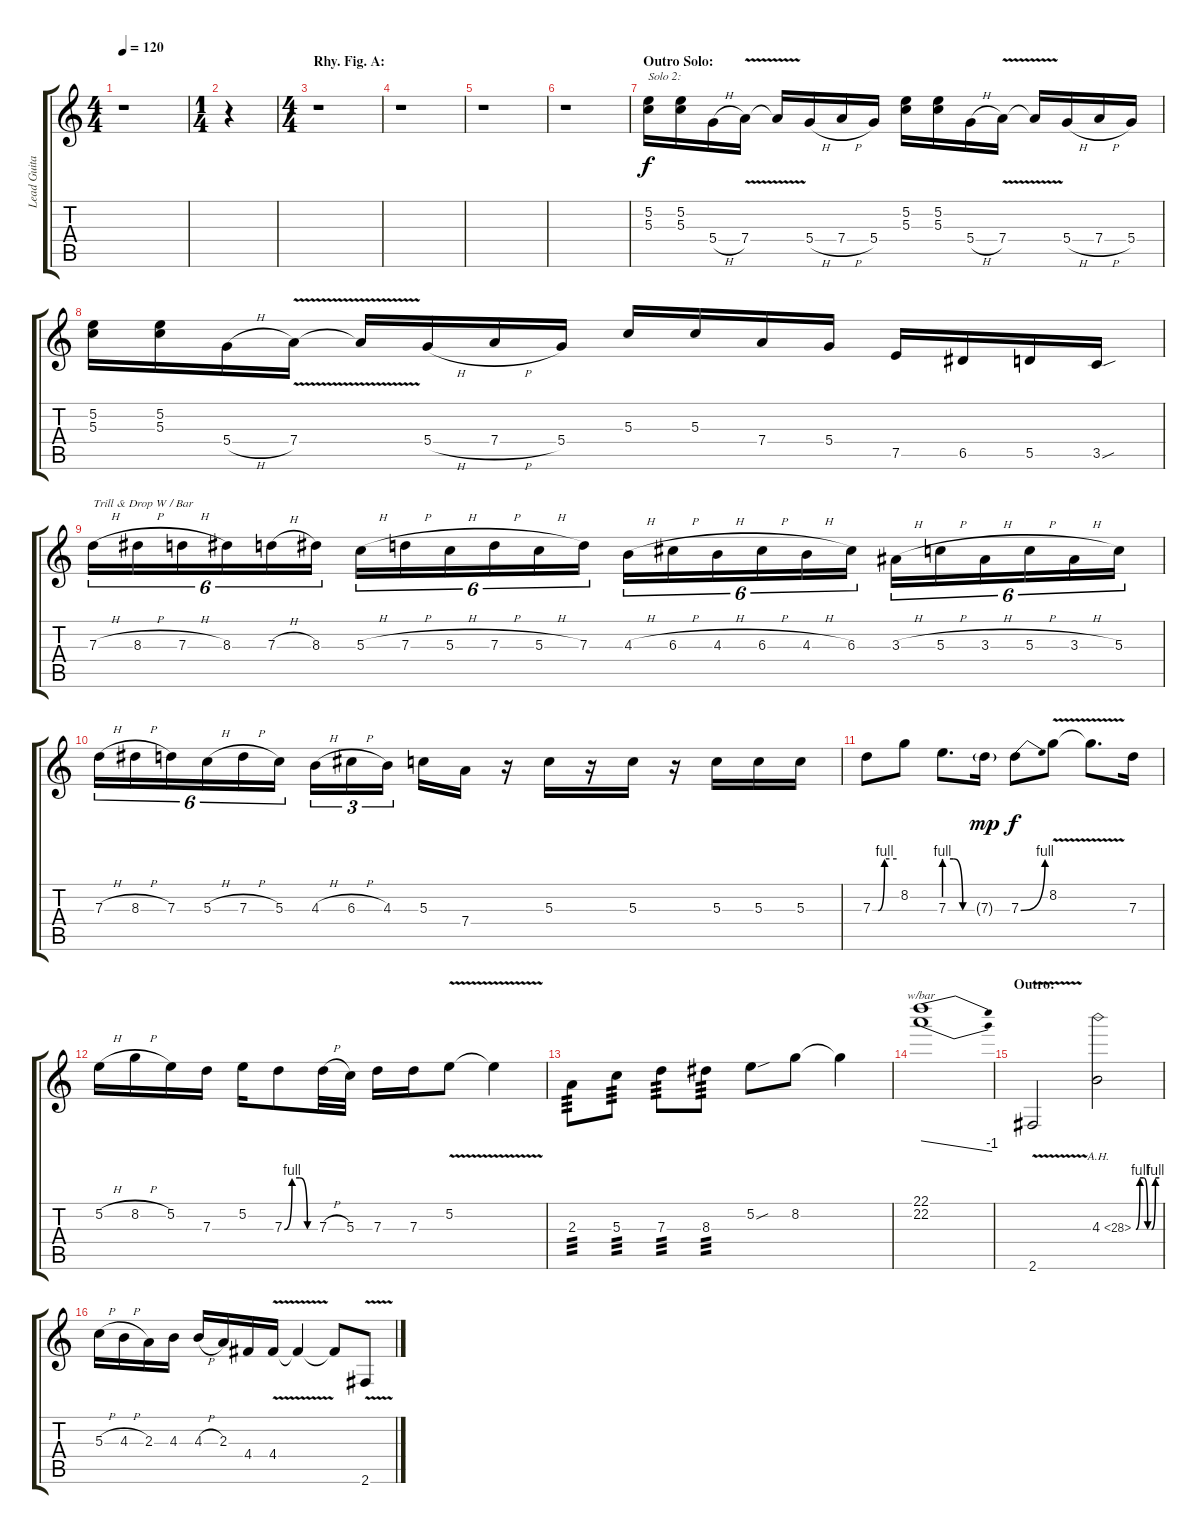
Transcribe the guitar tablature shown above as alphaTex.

\track ("Lead Guitar" "Lead Guita") {instrument overdrivenguitar}
\staff {score tabs}
\tuning (E4 B3 G3 D3 A2 E2) {hide}
\ts (4 4)
\tempo 120
\clef g2
\ks c
r.1{dy f} |
\ts (1 4)
r.4 |
\ts (4 4)
\section ("" "Rhy. Fig. A:")
r.1 |
r.1 |
r.1 |
r.1 |
\section ("" "Outro Solo:")
(5.2 5.3).16{txt "Solo 2:"} (5.2 5.3).16 5.4{h}.16 7.4{v}.16 7.4{t}.16 5.4{h}.16 7.4{h}.16 5.4.16 (5.2 5.3).16 (5.2 5.3).16 5.4{h}.16 7.4{v}.16 7.4{t}.16 5.4{h}.16 7.4{h}.16 5.4.16 |
(5.2 5.3).16 (5.2 5.3).16 5.4{h}.16 7.4{v}.16 7.4{t}.16 5.4{h}.16 7.4{h}.16 5.4.16 5.3.16 5.3.16 7.4.16 5.4.16 7.5.16 6.5.16 5.5.16 3.5{sou}.16 |
7.3{h}.16{tu (6 4) txt "Trill & Drop W / Bar"} 8.3{h}.16{tu (6 4)} 7.3{h}.16{tu (6 4)} 8.3.16{tu (6 4)} 7.3{h}.16{tu (6 4)} 8.3.16{tu (6 4)} 5.3{h}.16{tu (6 4)} 7.3{h}.16{tu (6 4)} 5.3{h}.16{tu (6 4)} 7.3{h}.16{tu (6 4)} 5.3{h}.16{tu (6 4)} 7.3.16{tu (6 4)} 4.3{h}.16{tu (6 4)} 6.3{h}.16{tu (6 4)} 4.3{h}.16{tu (6 4)} 6.3{h}.16{tu (6 4)} 4.3{h}.16{tu (6 4)} 6.3.16{tu (6 4)} 3.3{h}.16{tu (6 4)} 5.3{h}.16{tu (6 4)} 3.3{h}.16{tu (6 4)} 5.3{h}.16{tu (6 4)} 3.3{h}.16{tu (6 4)} 5.3.16{tu (6 4)} |
7.3{h}.16{tu (6 4)} 8.3{h}.16{tu (6 4)} 7.3.16{tu (6 4)} 5.3{h}.16{tu (6 4)} 7.3{h}.16{tu (6 4)} 5.3.16{tu (6 4)} 4.3{h}.16{tu (3 2)} 6.3{h}.16{tu (3 2)} 4.3.16{tu (3 2)} 5.3.16 7.4.16 r.16 5.3.16 r.16 5.3.16 r.16 5.3.16 5.3.16 5.3.16 |
7.3{be (custom 0 0 14 0 30 4 60 4)}.8 8.2.8 7.3{be (custom 0 4 20 4 40 0 60 0)}.8{d} 7.3{g}.16{dy mp} 7.3{be (bend 0 0 60 4)}.8{dy f} 8.2{v}.8 8.2{t}.8{d} 7.3.16 |
5.2{h}.16 8.2{h}.16 5.2.16 7.3.16 5.2.16 7.3{be (custom 0 0 15 4 30 4 45 0 60 0)}.8 7.3{h}.32 5.3.32 7.3.16 7.3.16 5.2{v}.8 5.2{t}.4 |
2.3.8{tp 3} 5.3.8{tp 3} 7.3.8{tp 3} 8.3.8{tp 3} 5.2{sou}.8 8.2.8 8.2{t}.4 |
(22.1 22.2).1{tbe (dive default 0 0 60 -4)} |
\section ("" "Outro:")
2.6{v}.2 4.3{be (custom 0 0 10 4 20 4 30 0 40 0 50 4 60 4) ah 24}.2 |
5.3{h}.16 4.3{h}.16 2.3.16 4.3.16 4.3{h}.16 2.3.16 4.4.16 4.4{v}.16 4.4{t}.4 4.4{t}.8 2.6{v}.8
